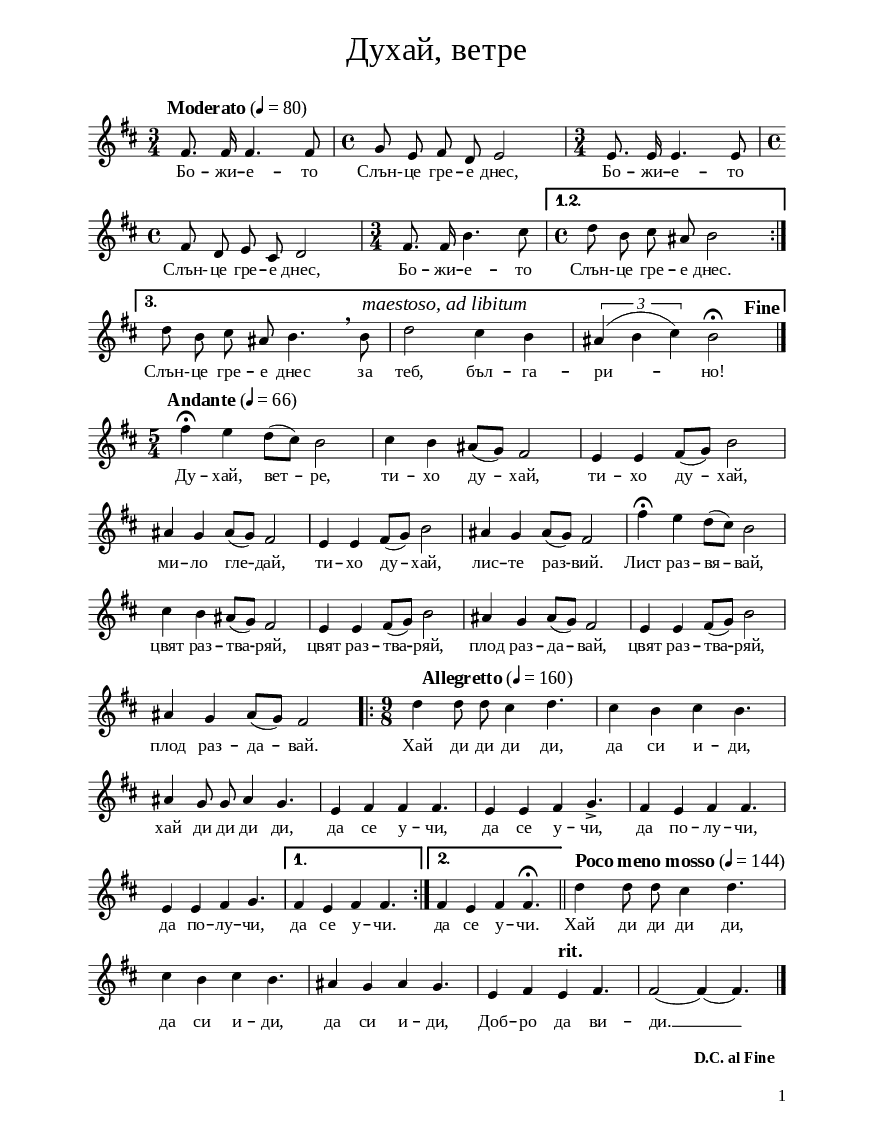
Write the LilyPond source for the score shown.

\version "2.24.2"

\include "include/globals.ily"

\bookpart {
  \label #'ref136
  \tocItem \markup "Духай, ветре"
  \paper {
    print-all-headers = ##t
    print-page-number = ##t
    print-first-page-number = ##t

    % put page numbers on the bottom
    oddHeaderMarkup = \markup ""
    evenHeaderMarkup = \markup ""
    oddFooterMarkup = \markup
    \fill-line {
      ""
      \if \should-print-page-number \fromproperty #'page:page-number-string
    }
    evenFooterMarkup = \markup
    \fill-line {
      \if \should-print-page-number \fromproperty #'page:page-number-string
      ""
    }

    left-margin = 1.5\cm
    right-margin = 1.5\cm
    top-margin = 1.6\cm
    bottom-margin = 1.2\cm
    ragged-bottom = ##t % do not spread the staves to fill the whole vertical space

    % change distance between staves
    system-system-spacing =
    #'((basic-distance . 8.5)
       (minimum-distance . 6)
       (padding . 1)
       (stretchability . 12))
  }
  \score {
    \include "include/score-layout.ily"

    \new Voice \relative c' {
      \clef treble
      \key b \minor
      \time 3/4
      \tempoFunc "Moderato" 4 "80"
      \autoBeamOff

      \repeat volta 3 {
        fis8.  fis16  fis4.  fis8 | % 2
        \time 4/4  | % 2
        g8  e8  fis8  d8  e2
        | % 3
        \time 3/4  | % 3
        e8.  e16  e4.  e8 \break | % 4
        \time 4/4  | % 4
        fis8  d8  e8  cis8
        d2 | % 5
        \time 3/4  | % 5
        fis8.  fis16  b4.  cis8
        \time 4/4 |
      }
      \alternative {
        {
          d8  b8  cis8 ais8  b2 | \break
        }
        {
          d8   b8 cis8  ais8  b4. \breathe b8 |
          \mark\markup\italic {"                      maestoso, ad libitum"}
          d2 cis4 b4 |


          \tweak direction #up \times 2/3 {
            \once \override Slur.positions = #'(1 . 1)
            \once \override Slur.height-limit = #5.91
            ais4 (  b4  cis4 )
          }
          \once \override Score.MetronomeMark.outside-staff-priority = #599
          \once \override Score.MetronomeMark.X-extent=#'(-3.5 . 0)
          \tempo "Fine" b2 ^\fermata
        }
      } \break  \bar "|."

      \once \override Staff.TimeSignature.break-visibility = ##(#f #t #t)
      \time 5/4 \tempoFunc "Andante" 4 "66" fis'4 ^\fermata
      e4  d8 [ ( cis8 ) ] b2 |
      cis4  b4  ais8 ( [  g8 ) ]  fis2 |
      e4  e4 fis8 ( [  g8 ) ] b2 | \break
      ais4 g4  ais8 ( [  g8 ) ]  fis2 |
      e4 e4  fis8 ( [  g8 ) ]  b2 |
      ais4  g4  ais8 ( [  g8 ) ]  fis2 |
      fis'4 ^\fermata  e4  d8 ( [
      cis8 ) ]  b2 | \break
      cis4 b4  ais8 ( [  g8 ) ]  fis2 |
      e4 e4  fis8 ( [  g8 ) ] b2 |
      ais4  g4  ais8 ( [  g8 ) ]  fis2 |
      e4  e4  fis8 ( [  g8 ) ] b2 | \break
      ais4  g4  ais8 ( [  g8 ) ]  fis2 |
      \repeat volta 2 {
        \time 9/8 \tempoFunc "     Allegretto" 4 "160"  d'4
        d8  d8  cis4 d4. |
        cis4  b4  cis4 b4. | \break
        ais4  g8  g8 ais4  g4. |
        e4 fis4 fis4  fis4. |
        e4  e4  fis4 g4. -> |
        fis4  e4  fis4 fis4. \break
        e4  e4  fis4  g4.
      }

      \alternative {
        {
          fis4  e4  fis4  fis4.
        }
        {
          fis4  e4  fis4  fis4.^\fermata \bar "||"
        }
      }

      \tempoFunc "Poco meno mosso" 4 "144" d'4 d8 d8 cis4 d4. | \break
      cis4  b4
      cis4  b4.  ais4  g4  ais4
      g4.  e4   fis4
      \tempo "rit." e4  fis4.
      fis2 ~  fis4 ~ fis4.\break  \bar "|."
    }

    \addlyrics {
      Бо -- жи -- е -- то "Слън-" -- це гре --
      е днес, Бо -- жи -- е -- то "Слън-" --
      це гре -- е днес, Бо -- жи -- е --
      то "Слън-"  -- це гре -- е днес. "Слън-"
      -- це гре -- е днес за теб, бъл --
      га -- ри  --  но! Ду -- хай, вет
      -- ре, ти -- хо ду -- хай, ти
      -- хо ду -- хай, ми -- ло гле
      -- дай, ти -- хо ду -- хай,
      лис -- те раз -- вий. Лист раз
      -- вя -- вай, цвят раз -- тва
      -- ряй, цвят раз -- тва --
      ряй, плод раз -- да -- вай,
      цвят раз -- тва -- ряй, плод
      раз -- да -- вай. Хай ди ди ди
      ди, да си и -- ди, хай ди ди ди
      ди, да се у -- чи, да се у -- чи,
      да по -- лу -- чи, да по -- лу --
      чи, да се у -- чи. да се у -- чи.
      Хай ди ди ди ди, да си и -- ди,
      да си и -- ди, Доб -- ро да ви --
      ди. __
    }

    \header {
      title = \titleFunc "Духай, ветре" "Duhaj, vetre"
    }

    \midi{}

  } % score

  \markup \dc-one "D.C. al Fine"


} % bookpart
